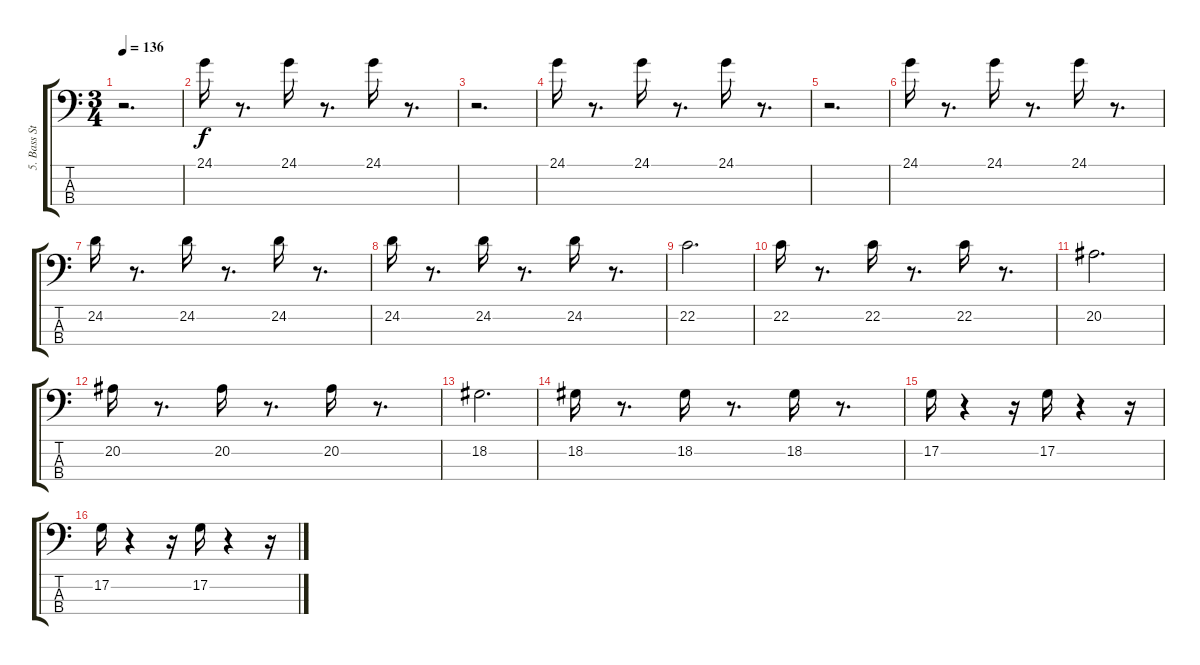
\track ("5. Bass Strings" "5. Bass St") {instrument stringensemble1}
\staff {score tabs}
\tuning (G2 D2 A1 E1) {hide}
\ts (3 4)
\tempo 136
\clef f4
\ks c
r.2{d dy f} |
24.1.16 r.8{d} 24.1.16 r.8{d} 24.1.16 r.8{d} |
r.2{d} |
24.1.16 r.8{d} 24.1.16 r.8{d} 24.1.16 r.8{d} |
r.2{d} |
24.1.16 r.8{d} 24.1.16 r.8{d} 24.1.16 r.8{d} |
24.2.16 r.8{d} 24.2.16 r.8{d} 24.2.16 r.8{d} |
24.2.16 r.8{d} 24.2.16 r.8{d} 24.2.16 r.8{d} |
22.2.2{d} |
22.2.16 r.8{d} 22.2.16 r.8{d} 22.2.16 r.8{d} |
20.2.2{d} |
20.2.16 r.8{d} 20.2.16 r.8{d} 20.2.16 r.8{d} |
18.2.2{d} |
18.2.16 r.8{d} 18.2.16 r.8{d} 18.2.16 r.8{d} |
17.2.16 r.4 r.16 17.2.16 r.4 r.16 |
17.2.16 r.4 r.16 17.2.16 r.4 r.16
